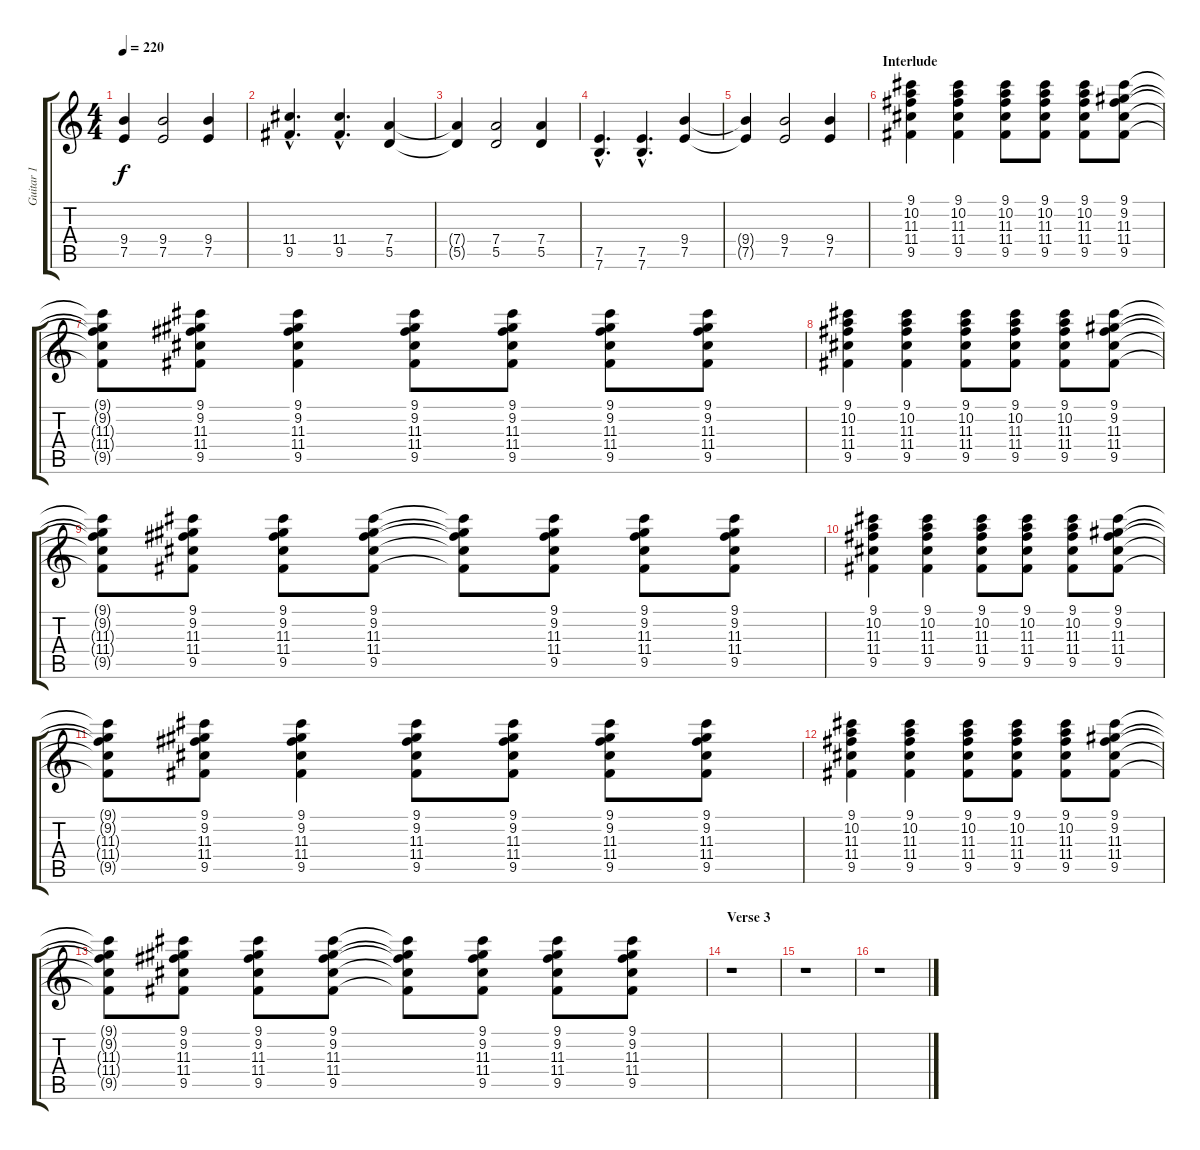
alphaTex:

\track ("Guitar 1" "Guitar 1") {instrument electricguitarclean}
\staff {score tabs}
\tuning (E4 B3 G3 D3 A2 E2) {hide}
\ts (4 4)
\tempo 220
\clef g2
\ks c
(9.4{t} 7.5{t}).4{dy f} (9.4 7.5).2 (9.4 7.5).4 |
(11.4{hac} 9.5{hac}).4{d} (11.4{hac} 9.5{hac}).4{d} (7.4 5.5).4 |
(7.4{t} 5.5{t}).4 (7.4 5.5).2 (7.4 5.5).4 |
(7.5{hac} 7.6{hac}).4{d} (7.5{hac} 7.6{hac}).4{d} (9.4 7.5).4 |
(9.4{t} 7.5{t}).4 (9.4 7.5).2 (9.4 7.5).4 |
\section ("" "Interlude")
(9.1 10.2 11.3 11.4 9.5).4 (9.1 10.2 11.3 11.4 9.5).4 (9.1 10.2 11.3 11.4 9.5).8 (9.1 10.2 11.3 11.4 9.5).8 (9.1 10.2 11.3 11.4 9.5).8 (9.1 9.2 11.3 11.4 9.5).8 |
(9.1{t} 9.2{t} 11.3{t} 11.4{t} 9.5{t}).8 (9.1 9.2 11.3 11.4 9.5).8 (9.1 9.2 11.3 11.4 9.5).4 (9.1 9.2 11.3 11.4 9.5).8 (9.1 9.2 11.3 11.4 9.5).8 (9.1 9.2 11.3 11.4 9.5).8 (9.1 9.2 11.3 11.4 9.5).8 |
(9.1 10.2 11.3 11.4 9.5).4 (9.1 10.2 11.3 11.4 9.5).4 (9.1 10.2 11.3 11.4 9.5).8 (9.1 10.2 11.3 11.4 9.5).8 (9.1 10.2 11.3 11.4 9.5).8 (9.1 9.2 11.3 11.4 9.5).8 |
(9.1{t} 9.2{t} 11.3{t} 11.4{t} 9.5{t}).8 (9.1 9.2 11.3 11.4 9.5).8 (9.1 9.2 11.3 11.4 9.5).8 (9.1 9.2 11.3 11.4 9.5).8 (9.1{t} 9.2{t} 11.3{t} 11.4{t} 9.5{t}).8 (9.1 9.2 11.3 11.4 9.5).8 (9.1 9.2 11.3 11.4 9.5).8 (9.1 9.2 11.3 11.4 9.5).8 |
(9.1 10.2 11.3 11.4 9.5).4 (9.1 10.2 11.3 11.4 9.5).4 (9.1 10.2 11.3 11.4 9.5).8 (9.1 10.2 11.3 11.4 9.5).8 (9.1 10.2 11.3 11.4 9.5).8 (9.1 9.2 11.3 11.4 9.5).8 |
(9.1{t} 9.2{t} 11.3{t} 11.4{t} 9.5{t}).8 (9.1 9.2 11.3 11.4 9.5).8 (9.1 9.2 11.3 11.4 9.5).4 (9.1 9.2 11.3 11.4 9.5).8 (9.1 9.2 11.3 11.4 9.5).8 (9.1 9.2 11.3 11.4 9.5).8 (9.1 9.2 11.3 11.4 9.5).8 |
(9.1 10.2 11.3 11.4 9.5).4 (9.1 10.2 11.3 11.4 9.5).4 (9.1 10.2 11.3 11.4 9.5).8 (9.1 10.2 11.3 11.4 9.5).8 (9.1 10.2 11.3 11.4 9.5).8 (9.1 9.2 11.3 11.4 9.5).8 |
(9.1{t} 9.2{t} 11.3{t} 11.4{t} 9.5{t}).8 (9.1 9.2 11.3 11.4 9.5).8 (9.1 9.2 11.3 11.4 9.5).8 (9.1 9.2 11.3 11.4 9.5).8 (9.1{t} 9.2{t} 11.3{t} 11.4{t} 9.5{t}).8 (9.1 9.2 11.3 11.4 9.5).8 (9.1 9.2 11.3 11.4 9.5).8 (9.1 9.2 11.3 11.4 9.5).8 |
\section ("" "Verse 3")
r.1 |
r.1 |
r.1
